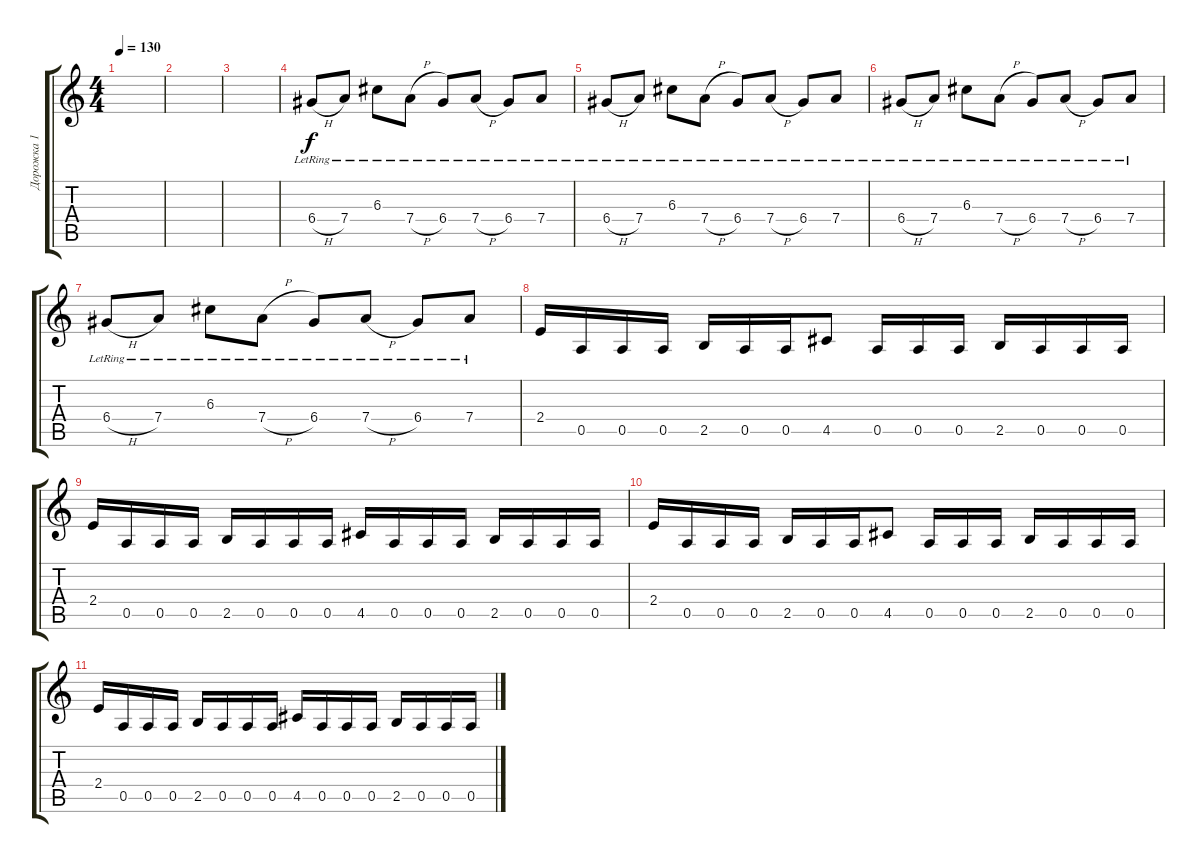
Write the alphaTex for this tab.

\track ("Дорожка 1" "Дорожка 1") {instrument overdrivenguitar}
\staff {score tabs}
\tuning (E4 B3 G3 D3 A2 E2) {hide}
\ts (4 4)
\tempo 130
\clef g2
\ks c
|
|
|
6.4{h lr}.8 7.4{lr}.8 6.3{lr}.8 7.4{h lr}.8 6.4{lr}.8 7.4{h lr}.8 6.4{lr}.8 7.4{lr}.8 |
6.4{h lr}.8 7.4{lr}.8 6.3{lr}.8 7.4{h lr}.8 6.4{lr}.8 7.4{h lr}.8 6.4{lr}.8 7.4{lr}.8 |
6.4{h lr}.8 7.4{lr}.8 6.3{lr}.8 7.4{h lr}.8 6.4{lr}.8 7.4{h lr}.8 6.4{lr}.8 7.4{lr}.8 |
6.4{h lr}.8 7.4{lr}.8 6.3{lr}.8 7.4{h lr}.8 6.4{lr}.8 7.4{h lr}.8 6.4{lr}.8 7.4{lr}.8 |
2.4.16 0.5.16 0.5.16 0.5.16 2.5.16 0.5.16 0.5.16 4.5.8 0.5.16 0.5.16 0.5.16 2.5.16 0.5.16 0.5.16 0.5.16 |
2.4.16 0.5.16 0.5.16 0.5.16 2.5.16 0.5.16 0.5.16 0.5.16 4.5.16 0.5.16 0.5.16 0.5.16 2.5.16 0.5.16 0.5.16 0.5.16 |
2.4.16 0.5.16 0.5.16 0.5.16 2.5.16 0.5.16 0.5.16 4.5.8 0.5.16 0.5.16 0.5.16 2.5.16 0.5.16 0.5.16 0.5.16 |
2.4.16 0.5.16 0.5.16 0.5.16 2.5.16 0.5.16 0.5.16 0.5.16 4.5.16 0.5.16 0.5.16 0.5.16 2.5.16 0.5.16 0.5.16 0.5.16
